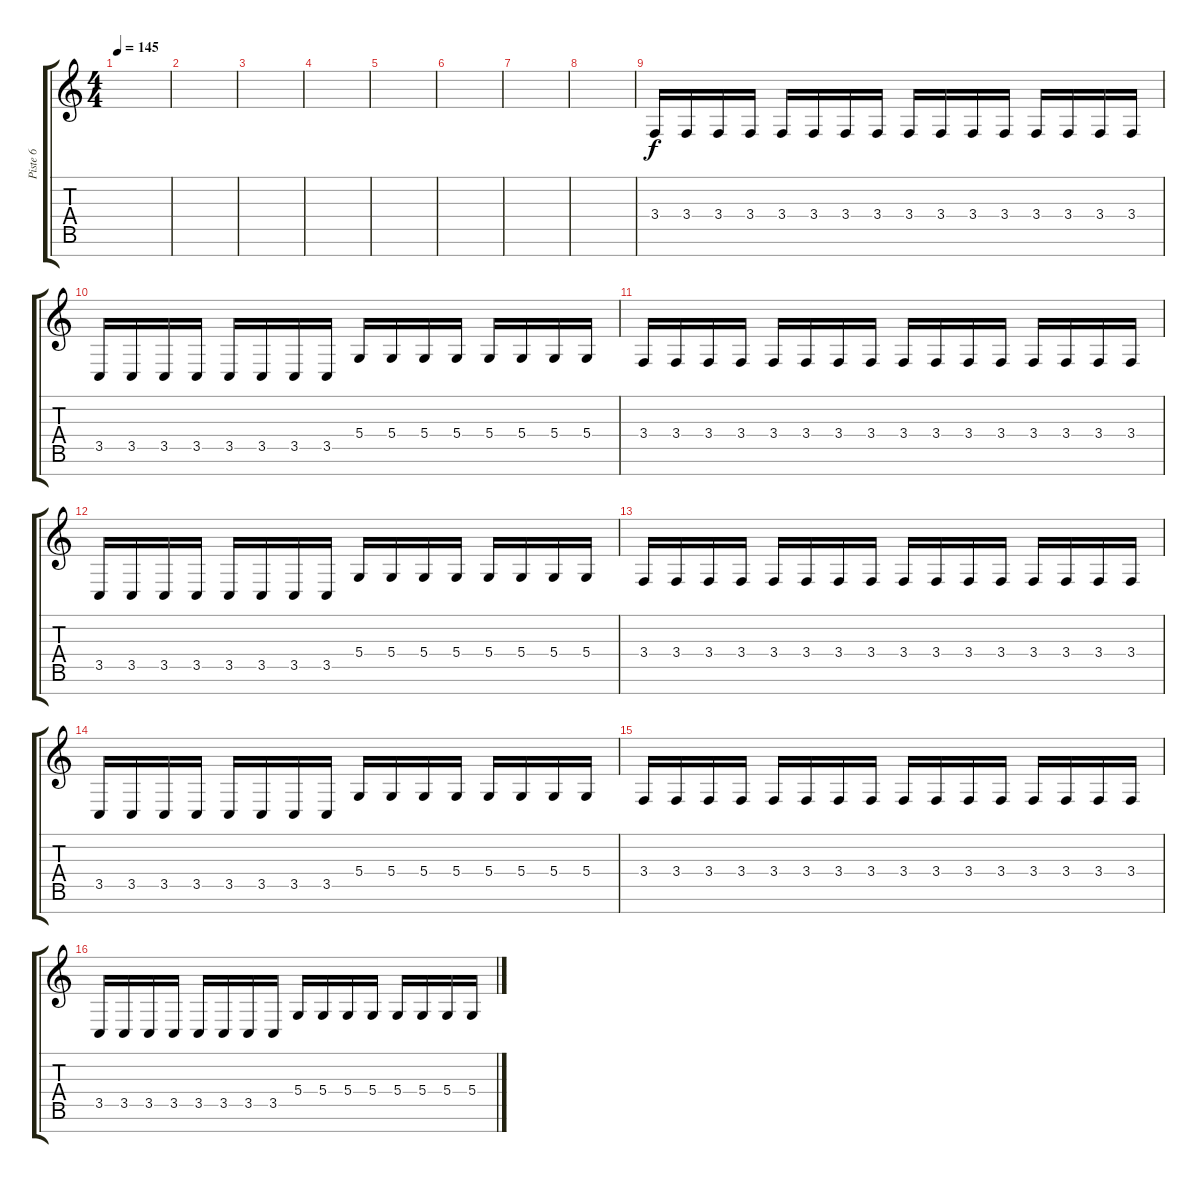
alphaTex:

\track ("Piste 6" "Piste 6") {instrument lead1square}
\staff {score tabs}
\tuning (E4 B3 G3 D3 A2 E2 B1) {hide}
\ts (4 4)
\tempo 145
\clef g2
\ks c
|
|
|
|
|
|
|
|
3.4.16 3.4.16 3.4.16 3.4.16 3.4.16 3.4.16 3.4.16 3.4.16 3.4.16 3.4.16 3.4.16 3.4.16 3.4.16 3.4.16 3.4.16 3.4.16 |
3.5.16 3.5.16 3.5.16 3.5.16 3.5.16 3.5.16 3.5.16 3.5.16 5.4.16 5.4.16 5.4.16 5.4.16 5.4.16 5.4.16 5.4.16 5.4.16 |
3.4.16 3.4.16 3.4.16 3.4.16 3.4.16 3.4.16 3.4.16 3.4.16 3.4.16 3.4.16 3.4.16 3.4.16 3.4.16 3.4.16 3.4.16 3.4.16 |
3.5.16 3.5.16 3.5.16 3.5.16 3.5.16 3.5.16 3.5.16 3.5.16 5.4.16 5.4.16 5.4.16 5.4.16 5.4.16 5.4.16 5.4.16 5.4.16 |
3.4.16 3.4.16 3.4.16 3.4.16 3.4.16 3.4.16 3.4.16 3.4.16 3.4.16 3.4.16 3.4.16 3.4.16 3.4.16 3.4.16 3.4.16 3.4.16 |
3.5.16 3.5.16 3.5.16 3.5.16 3.5.16 3.5.16 3.5.16 3.5.16 5.4.16 5.4.16 5.4.16 5.4.16 5.4.16 5.4.16 5.4.16 5.4.16 |
3.4.16 3.4.16 3.4.16 3.4.16 3.4.16 3.4.16 3.4.16 3.4.16 3.4.16 3.4.16 3.4.16 3.4.16 3.4.16 3.4.16 3.4.16 3.4.16 |
3.5.16 3.5.16 3.5.16 3.5.16 3.5.16 3.5.16 3.5.16 3.5.16 5.4.16 5.4.16 5.4.16 5.4.16 5.4.16 5.4.16 5.4.16 5.4.16
